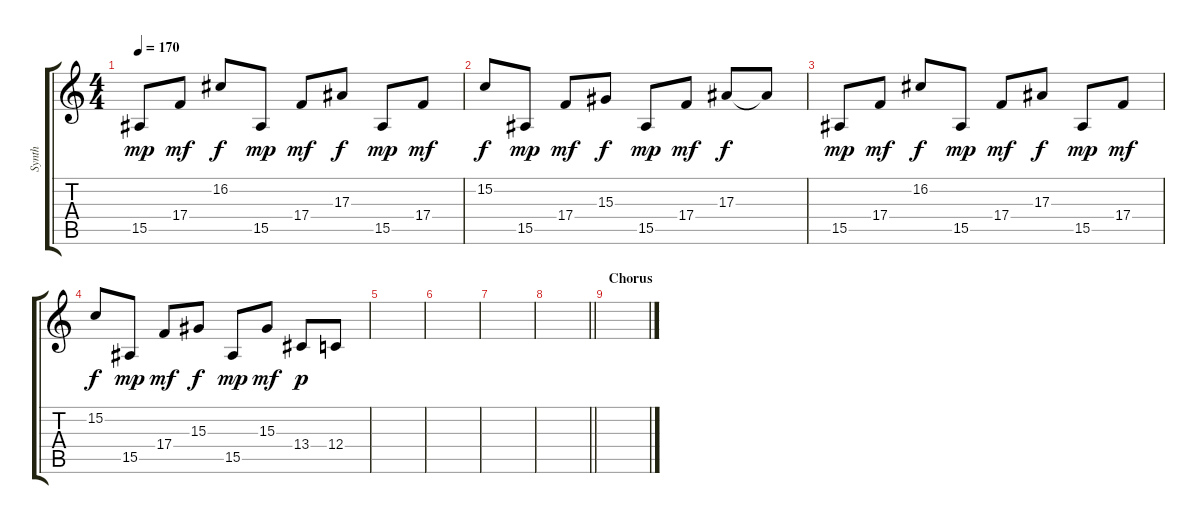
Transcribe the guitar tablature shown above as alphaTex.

\track ("Synth" "Synth") {instrument lead2sawtooth}
\staff {score tabs}
\tuning (D4 A3 F3 C3 G2 D2) {hide}
\ts (4 4)
\tempo 170
\clef g2
\ks c
15.5.8{dy mp} 17.4.8{dy mf} 16.2.8{dy f} 15.5.8{dy mp} 17.4.8{dy mf} 17.3.8{dy f} 15.5.8{dy mp} 17.4.8{dy mf} |
15.2.8{dy f} 15.5.8{dy mp} 17.4.8{dy mf} 15.3.8{dy f} 15.5.8{dy mp} 17.4.8{dy mf} 17.3.8{dy f} 17.3{t}.8 |
15.5.8{dy mp} 17.4.8{dy mf} 16.2.8{dy f} 15.5.8{dy mp} 17.4.8{dy mf} 17.3.8{dy f} 15.5.8{dy mp} 17.4.8{dy mf} |
15.2.8{dy f} 15.5.8{dy mp} 17.4.8{dy mf} 15.3.8{dy f} 15.5.8{dy mp} 15.3.8{dy mf} 13.4.8{dy p} 12.4.8 |
|
|
|
\barLineRight lightlight
|
\section ("" "Chorus")
